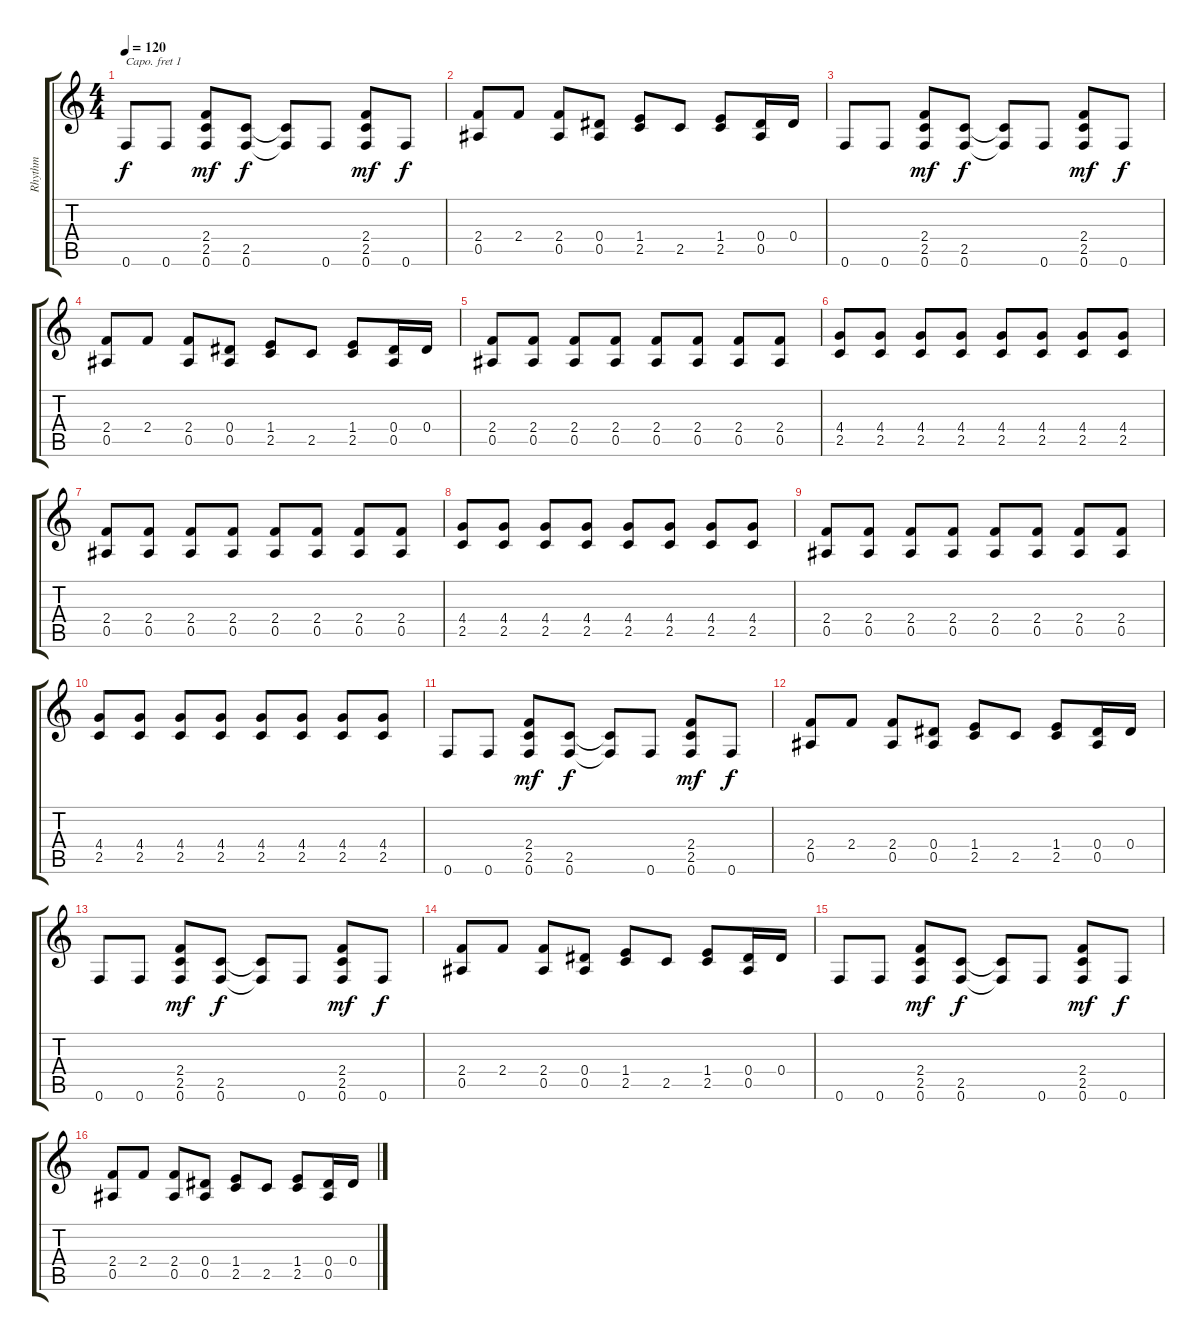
\track ("Rhythm" "Rhythm") {instrument electricguitarmuted}
\staff {score tabs}
\capo 1
\tuning (E4 B3 G3 D3 A2 E2) {hide}
\ts (4 4)
\tempo 120
\clef g2
\ks c
0.6.8{dy f} 0.6.8 (2.4 2.5 0.6).8{dy mf} (2.5 0.6).8{dy f} (2.5{t} 0.6{t}).8 0.6.8 (2.4 2.5 0.6).8{dy mf} 0.6.8{dy f} |
(2.4 0.5).8 2.4.8 (2.4 0.5).8 (0.4 0.5).8 (1.4 2.5).8 2.5.8 (1.4 2.5).8 (0.4 0.5).16 0.4.16 |
0.6.8 0.6.8 (2.4 2.5 0.6).8{dy mf} (2.5 0.6).8{dy f} (2.5{t} 0.6{t}).8 0.6.8 (2.4 2.5 0.6).8{dy mf} 0.6.8{dy f} |
(2.4 0.5).8 2.4.8 (2.4 0.5).8 (0.4 0.5).8 (1.4 2.5).8 2.5.8 (1.4 2.5).8 (0.4 0.5).16 0.4.16 |
(2.4 0.5).8 (2.4 0.5).8 (2.4 0.5).8 (2.4 0.5).8 (2.4 0.5).8 (2.4 0.5).8 (2.4 0.5).8 (2.4 0.5).8 |
(4.4 2.5).8 (4.4 2.5).8 (4.4 2.5).8 (4.4 2.5).8 (4.4 2.5).8 (4.4 2.5).8 (4.4 2.5).8 (4.4 2.5).8 |
(2.4 0.5).8 (2.4 0.5).8 (2.4 0.5).8 (2.4 0.5).8 (2.4 0.5).8 (2.4 0.5).8 (2.4 0.5).8 (2.4 0.5).8 |
(4.4 2.5).8 (4.4 2.5).8 (4.4 2.5).8 (4.4 2.5).8 (4.4 2.5).8 (4.4 2.5).8 (4.4 2.5).8 (4.4 2.5).8 |
(2.4 0.5).8 (2.4 0.5).8 (2.4 0.5).8 (2.4 0.5).8 (2.4 0.5).8 (2.4 0.5).8 (2.4 0.5).8 (2.4 0.5).8 |
(4.4 2.5).8 (4.4 2.5).8 (4.4 2.5).8 (4.4 2.5).8 (4.4 2.5).8 (4.4 2.5).8 (4.4 2.5).8 (4.4 2.5).8 |
0.6.8 0.6.8 (2.4 2.5 0.6).8{dy mf} (2.5 0.6).8{dy f} (2.5{t} 0.6{t}).8 0.6.8 (2.4 2.5 0.6).8{dy mf} 0.6.8{dy f} |
(2.4 0.5).8 2.4.8 (2.4 0.5).8 (0.4 0.5).8 (1.4 2.5).8 2.5.8 (1.4 2.5).8 (0.4 0.5).16 0.4.16 |
0.6.8 0.6.8 (2.4 2.5 0.6).8{dy mf} (2.5 0.6).8{dy f} (2.5{t} 0.6{t}).8 0.6.8 (2.4 2.5 0.6).8{dy mf} 0.6.8{dy f} |
(2.4 0.5).8 2.4.8 (2.4 0.5).8 (0.4 0.5).8 (1.4 2.5).8 2.5.8 (1.4 2.5).8 (0.4 0.5).16 0.4.16 |
0.6.8 0.6.8 (2.4 2.5 0.6).8{dy mf} (2.5 0.6).8{dy f} (2.5{t} 0.6{t}).8 0.6.8 (2.4 2.5 0.6).8{dy mf} 0.6.8{dy f} |
(2.4 0.5).8 2.4.8 (2.4 0.5).8 (0.4 0.5).8 (1.4 2.5).8 2.5.8 (1.4 2.5).8 (0.4 0.5).16 0.4.16
